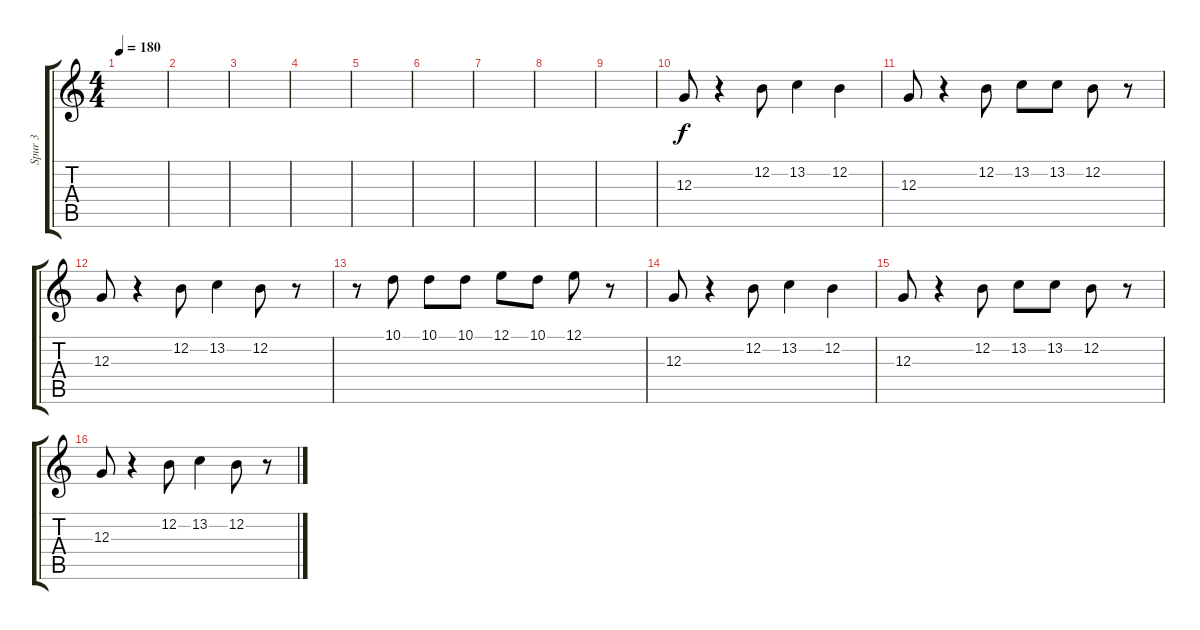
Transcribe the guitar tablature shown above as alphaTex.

\track ("Spur 3" "Spur 3") {instrument trumpet}
\staff {score tabs}
\tuning (E4 B3 G3 D3 A2 E2) {hide}
\ts (4 4)
\tempo 180
\clef g2
\ks c
|
|
|
|
|
|
|
|
|
12.3.8 r.4 12.2.8 13.2.4 12.2.4 |
12.3.8 r.4 12.2.8 13.2.8 13.2.8 12.2.8 r.8 |
12.3.8 r.4 12.2.8 13.2.4 12.2.8 r.8 |
r.8 10.1.8 10.1.8 10.1.8 12.1.8 10.1.8 12.1.8 r.8 |
12.3.8 r.4 12.2.8 13.2.4 12.2.4 |
12.3.8 r.4 12.2.8 13.2.8 13.2.8 12.2.8 r.8 |
12.3.8 r.4 12.2.8 13.2.4 12.2.8 r.8
